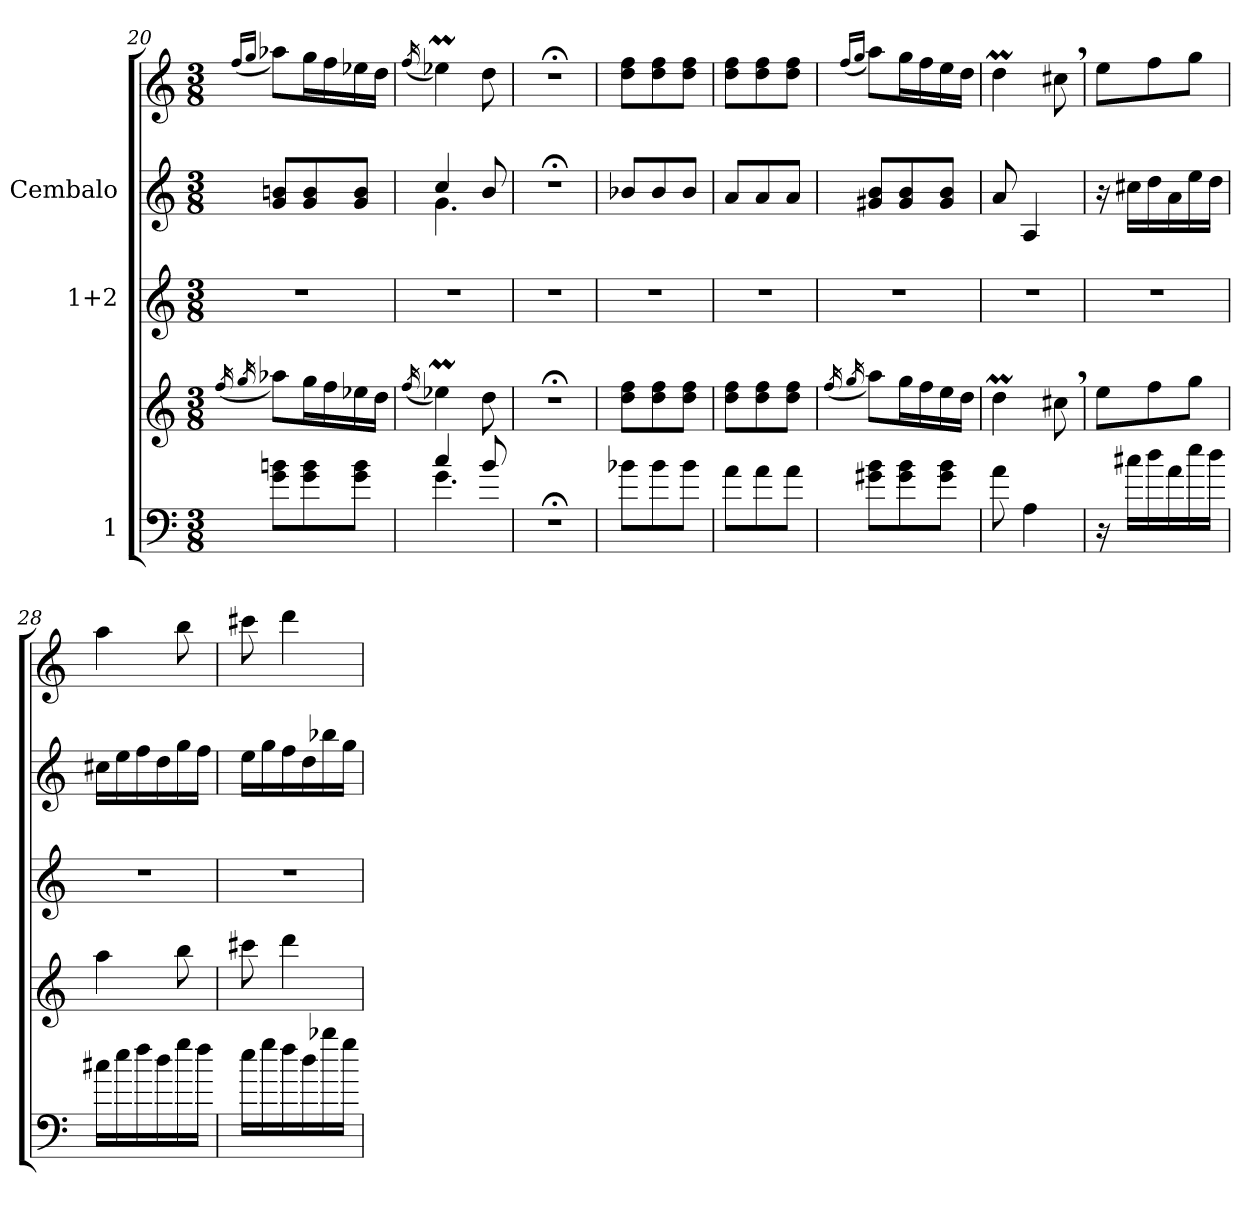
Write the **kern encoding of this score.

**kern	**kern	**kern	**kern	**kern
*part3	*part3	*part2	*part1	*part1
*staff5	*staff4	*staff3	*staff2	*staff1
*I"1	*	*I"1+2	*I"Cembalo	*
!!LO:LB:g=z
*clefF4	*clefG2	*clefG2	*clefG2	*clefG2
*k[]	*k[]	*k[]	*k[]	*k[]
*M3/8	*M3/8	*M3/8	*M3/8	*M3/8
=20	=20	=20	=20	=20
.	(<16qff/	.	.	(<16qff/LL
.	16qgg/	.	.	16qgg/JJ
8g\ 8bn\L	8aa-X\L)	4.r	8g/ 8bn/L	8aa-X\L)
8g\ 8b\	16gg\L	.	8g/ 8b/	16gg\L
.	16ff\	.	.	16ff\
8g\ 8b\J	16ee-X\	.	8g/ 8b/J	16ee-X\
.	16dd\JJ	.	.	16dd\JJ
=21	=21	=21	=21	=21
.	(<16qff/	.	.	(<16qff/
*^	*	*	*^	*
4cc/	4.g\	4ee-XM\)	4.r	4cc/	4.g\	4ee-XM\)
8b/	.	8dd\	.	8b/	.	8dd\
*v	*v	*	*	*v	*v	*
=22	=22	=22	=22	=22
4.r;<	4.r;<	4.r	4.r;<	4.r;<
=23	=23	=23	=23	=23
8b-X\L	8dd\ 8ff\L	4.r	8b-X/L	8dd\ 8ff\L
8b-\	8dd\ 8ff\	.	8b-/	8dd\ 8ff\
8b-\J	8dd\ 8ff\J	.	8b-/J	8dd\ 8ff\J
=24	=24	=24	=24	=24
8a\L	8dd\ 8ff\L	4.r	8a/L	8dd\ 8ff\L
8a\	8dd\ 8ff\	.	8a/	8dd\ 8ff\
8a\J	8dd\ 8ff\J	.	8a/J	8dd\ 8ff\J
=25	=25	=25	=25	=25
.	(<16qff/	.	.	(<16qff/LL
.	16qgg/	.	.	16qgg/JJ
8g#X\ 8b\L	8aa\L)	4.r	8g#X/ 8b/L	8aa\L)
8g#\ 8b\	16gg\L	.	8g#/ 8b/	16gg\L
.	16ff\	.	.	16ff\
8g#\ 8b\J	16ee\	.	8g#/ 8b/J	16ee\
.	16dd\JJ	.	.	16dd\JJ
=26	=26	=26	=26	=26
8a\	4ddM\	4.r	8a/	4ddM\
4A\	.	.	4A/	.
.	8cc#X,\	.	.	8cc#X,\
!!LO:LB:g=z
=27	=27	=27	=27	=27
16r	8ee\L	4.r	16r	8ee\L
16cc#X\LL	.	.	16cc#X\LL	.
16dd\	8ff\	.	16dd\	8ff\
16a\	.	.	16a\	.
16ee\	8gg\J	.	16ee\	8gg\J
16dd\JJ	.	.	16dd\JJ	.
=28	=28	=28	=28	=28
16cc#X\LL	4aa\	4.r	16cc#X\LL	4aa\
16ee\	.	.	16ee\	.
16ff\	.	.	16ff\	.
16dd\	.	.	16dd\	.
16gg\	8bb\	.	16gg\	8bb\
16ff\JJ	.	.	16ff\JJ	.
=29	=29	=29	=29	=29
16ee\LL	8ccc#X\	4.r	16ee\LL	8ccc#X\
16gg\	.	.	16gg\	.
16ff\	4ddd\	.	16ff\	4ddd\
16dd\	.	.	16dd\	.
16bb-X\	.	.	16bb-X\	.
16gg\JJ	.	.	16gg\JJ	.
=	=	=	=	=
*-	*-	*-	*-	*-
